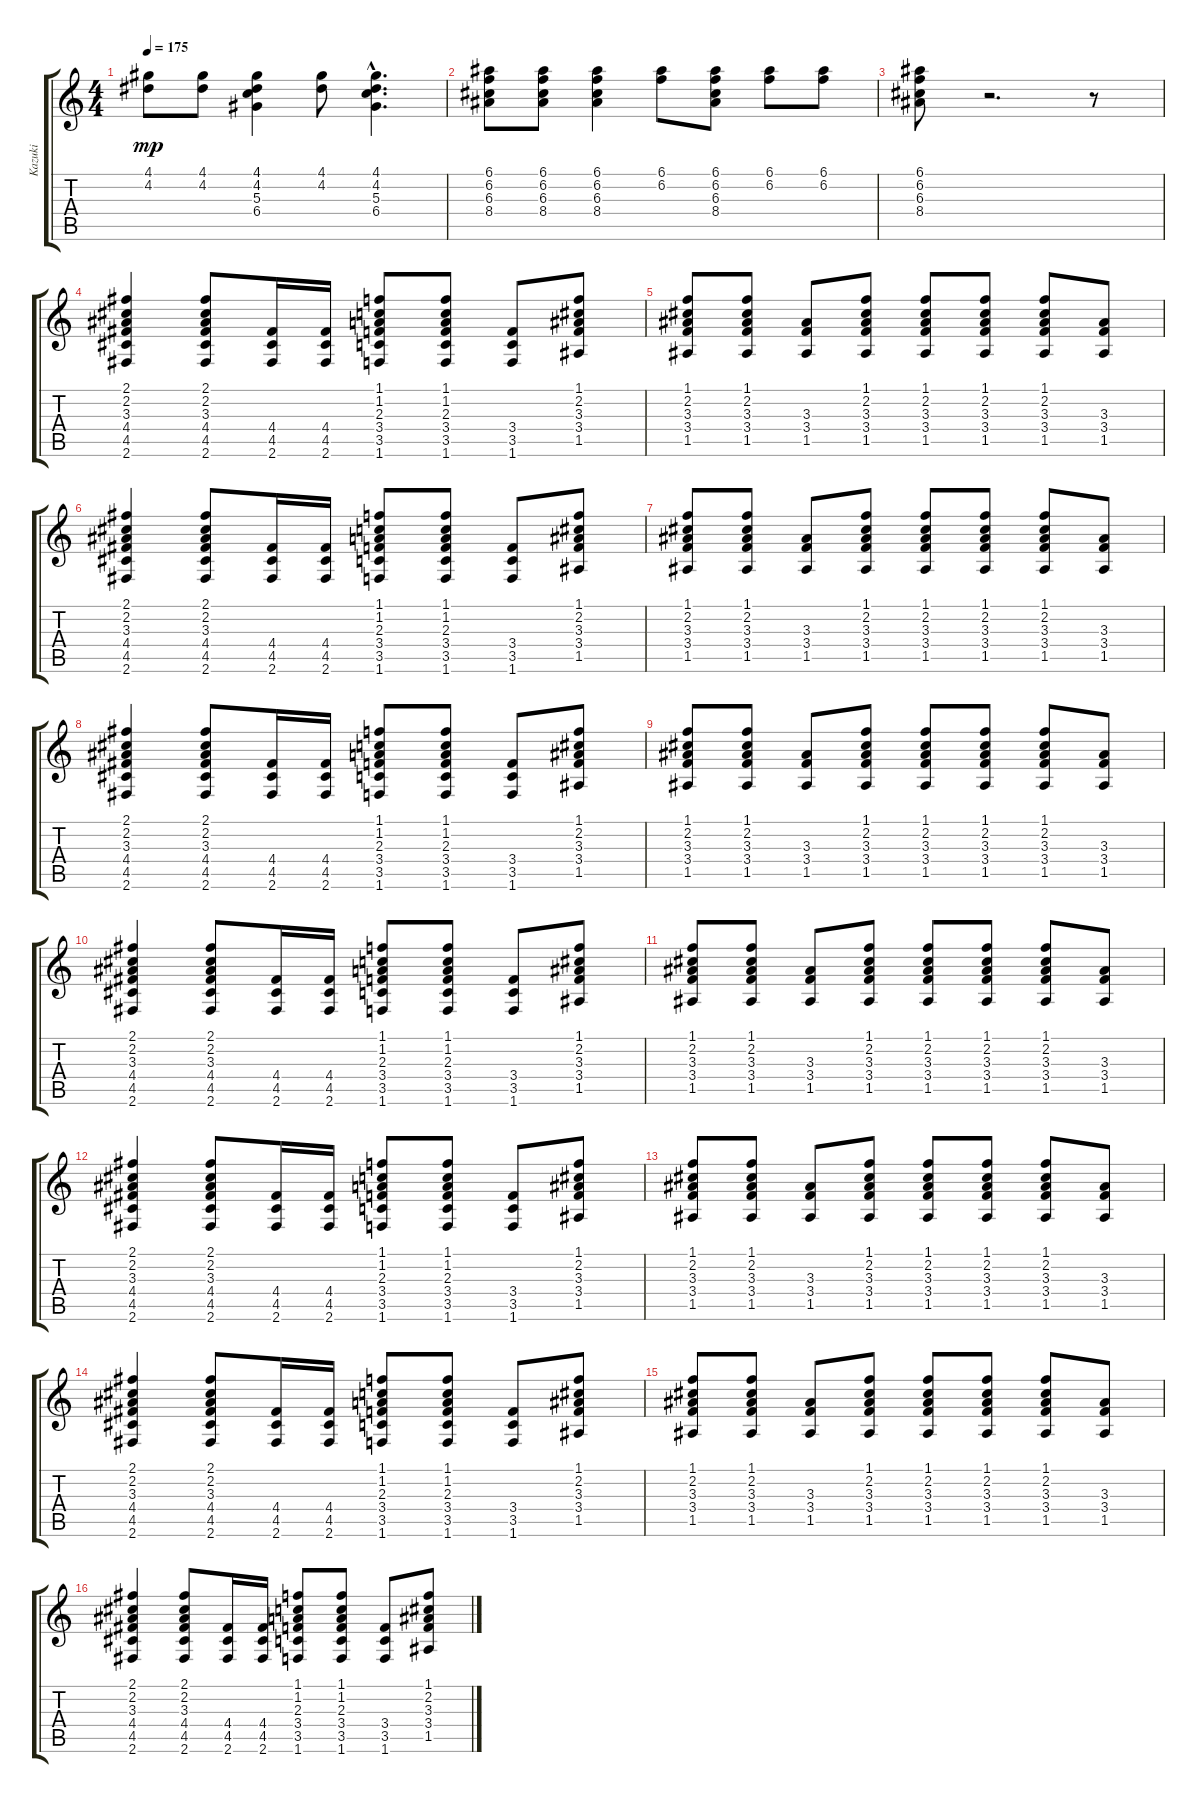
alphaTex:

\track ("Kazuki" "Kazuki") {instrument distortionguitar}
\staff {score tabs}
\tuning (E4 B3 G3 D3 A2 E2) {hide}
\ts (4 4)
\tempo 175
\clef g2
\ks c
(4.1 4.2).8{dy mp} (4.1 4.2).8 (4.1 4.2 5.3 6.4).4 (4.1 4.2).8 (4.1{hac} 4.2{hac} 5.3{hac} 6.4{hac}).4{d} |
(6.1 6.2 6.3 8.4).8 (6.1 6.2 6.3 8.4).8 (6.1 6.2 6.3 8.4).4 (6.1 6.2).8 (6.1 6.2 6.3 8.4).8 (6.1 6.2).8 (6.1 6.2).8 |
(6.1 6.2 6.3 8.4).8 r.2{d} r.8 |
(2.1 2.2 3.3 4.4 4.5 2.6).4 (2.1 2.2 3.3 4.4 4.5 2.6).8 (4.4 4.5 2.6).16 (4.4 4.5 2.6).16 (1.1 1.2 2.3 3.4 3.5 1.6).8 (1.1 1.2 2.3 3.4 3.5 1.6).8 (3.4 3.5 1.6).8 (1.1 2.2 3.3 3.4 1.5).8 |
(1.1 2.2 3.3 3.4 1.5).8 (1.1 2.2 3.3 3.4 1.5).8 (3.3 3.4 1.5).8 (1.1 2.2 3.3 3.4 1.5).8 (1.1 2.2 3.3 3.4 1.5).8 (1.1 2.2 3.3 3.4 1.5).8 (1.1 2.2 3.3 3.4 1.5).8 (3.3 3.4 1.5).8 |
(2.1 2.2 3.3 4.4 4.5 2.6).4 (2.1 2.2 3.3 4.4 4.5 2.6).8 (4.4 4.5 2.6).16 (4.4 4.5 2.6).16 (1.1 1.2 2.3 3.4 3.5 1.6).8 (1.1 1.2 2.3 3.4 3.5 1.6).8 (3.4 3.5 1.6).8 (1.1 2.2 3.3 3.4 1.5).8 |
(1.1 2.2 3.3 3.4 1.5).8 (1.1 2.2 3.3 3.4 1.5).8 (3.3 3.4 1.5).8 (1.1 2.2 3.3 3.4 1.5).8 (1.1 2.2 3.3 3.4 1.5).8 (1.1 2.2 3.3 3.4 1.5).8 (1.1 2.2 3.3 3.4 1.5).8 (3.3 3.4 1.5).8 |
(2.1 2.2 3.3 4.4 4.5 2.6).4 (2.1 2.2 3.3 4.4 4.5 2.6).8 (4.4 4.5 2.6).16 (4.4 4.5 2.6).16 (1.1 1.2 2.3 3.4 3.5 1.6).8 (1.1 1.2 2.3 3.4 3.5 1.6).8 (3.4 3.5 1.6).8 (1.1 2.2 3.3 3.4 1.5).8 |
(1.1 2.2 3.3 3.4 1.5).8 (1.1 2.2 3.3 3.4 1.5).8 (3.3 3.4 1.5).8 (1.1 2.2 3.3 3.4 1.5).8 (1.1 2.2 3.3 3.4 1.5).8 (1.1 2.2 3.3 3.4 1.5).8 (1.1 2.2 3.3 3.4 1.5).8 (3.3 3.4 1.5).8 |
(2.1 2.2 3.3 4.4 4.5 2.6).4 (2.1 2.2 3.3 4.4 4.5 2.6).8 (4.4 4.5 2.6).16 (4.4 4.5 2.6).16 (1.1 1.2 2.3 3.4 3.5 1.6).8 (1.1 1.2 2.3 3.4 3.5 1.6).8 (3.4 3.5 1.6).8 (1.1 2.2 3.3 3.4 1.5).8 |
(1.1 2.2 3.3 3.4 1.5).8 (1.1 2.2 3.3 3.4 1.5).8 (3.3 3.4 1.5).8 (1.1 2.2 3.3 3.4 1.5).8 (1.1 2.2 3.3 3.4 1.5).8 (1.1 2.2 3.3 3.4 1.5).8 (1.1 2.2 3.3 3.4 1.5).8 (3.3 3.4 1.5).8 |
(2.1 2.2 3.3 4.4 4.5 2.6).4 (2.1 2.2 3.3 4.4 4.5 2.6).8 (4.4 4.5 2.6).16 (4.4 4.5 2.6).16 (1.1 1.2 2.3 3.4 3.5 1.6).8 (1.1 1.2 2.3 3.4 3.5 1.6).8 (3.4 3.5 1.6).8 (1.1 2.2 3.3 3.4 1.5).8 |
(1.1 2.2 3.3 3.4 1.5).8 (1.1 2.2 3.3 3.4 1.5).8 (3.3 3.4 1.5).8 (1.1 2.2 3.3 3.4 1.5).8 (1.1 2.2 3.3 3.4 1.5).8 (1.1 2.2 3.3 3.4 1.5).8 (1.1 2.2 3.3 3.4 1.5).8 (3.3 3.4 1.5).8 |
(2.1 2.2 3.3 4.4 4.5 2.6).4 (2.1 2.2 3.3 4.4 4.5 2.6).8 (4.4 4.5 2.6).16 (4.4 4.5 2.6).16 (1.1 1.2 2.3 3.4 3.5 1.6).8 (1.1 1.2 2.3 3.4 3.5 1.6).8 (3.4 3.5 1.6).8 (1.1 2.2 3.3 3.4 1.5).8 |
(1.1 2.2 3.3 3.4 1.5).8 (1.1 2.2 3.3 3.4 1.5).8 (3.3 3.4 1.5).8 (1.1 2.2 3.3 3.4 1.5).8 (1.1 2.2 3.3 3.4 1.5).8 (1.1 2.2 3.3 3.4 1.5).8 (1.1 2.2 3.3 3.4 1.5).8 (3.3 3.4 1.5).8 |
(2.1 2.2 3.3 4.4 4.5 2.6).4 (2.1 2.2 3.3 4.4 4.5 2.6).8 (4.4 4.5 2.6).16 (4.4 4.5 2.6).16 (1.1 1.2 2.3 3.4 3.5 1.6).8 (1.1 1.2 2.3 3.4 3.5 1.6).8 (3.4 3.5 1.6).8 (1.1 2.2 3.3 3.4 1.5).8
